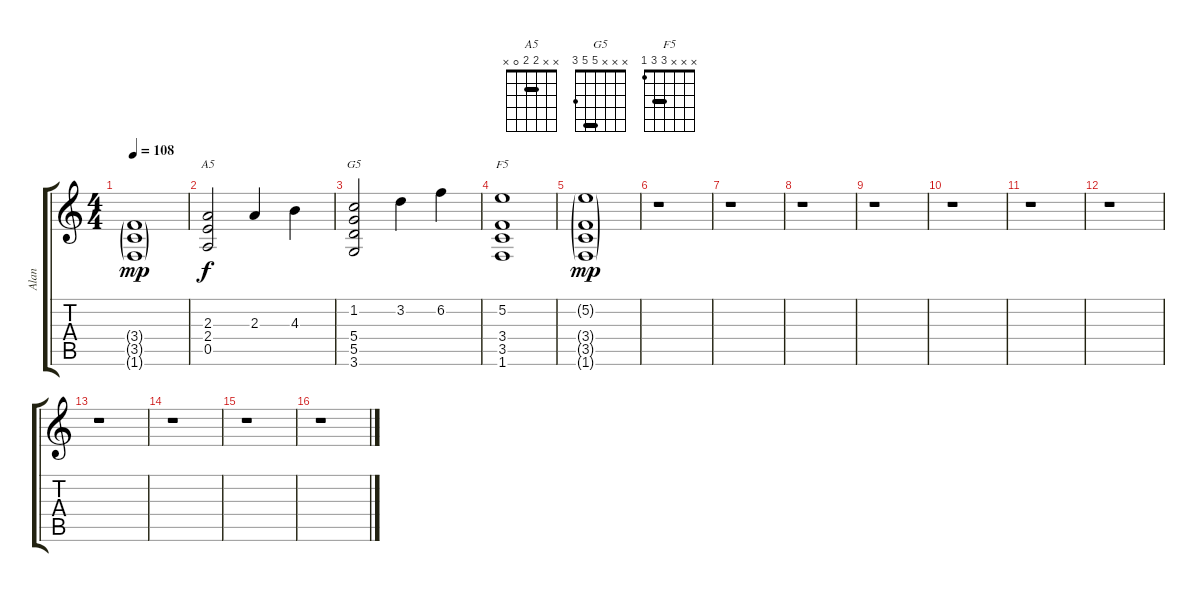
\track ("Alan" "Alan") {instrument distortionguitar}
\staff {score tabs}
\tuning (E4 B3 G3 D3 A2 E2) {hide}
\chord ("A5" x x 2 2 0 x) {barre 2}
\chord ("G5" x x x 5 5 3) {barre 5}
\chord ("F5" x x x 3 3 1) {barre 3}
\ts (4 4)
\tempo 108
\clef g2
\ks c
(3.4{g} 3.5{g} 1.6{g}).1{dy mp} |
(2.3 2.4 0.5).2{ch "A5" dy f} 2.3.4 4.3.4 |
(1.2 5.4 5.5 3.6).2{ch "G5"} 3.2.4 6.2.4 |
(5.2 3.4 3.5 1.6).1{ch "F5"} |
(5.2{g} 3.4{g} 3.5{g} 1.6{g}).1{dy mp} |
r.1 |
r.1 |
r.1 |
r.1 |
r.1 |
r.1 |
r.1 |
r.1 |
r.1 |
r.1 |
r.1
